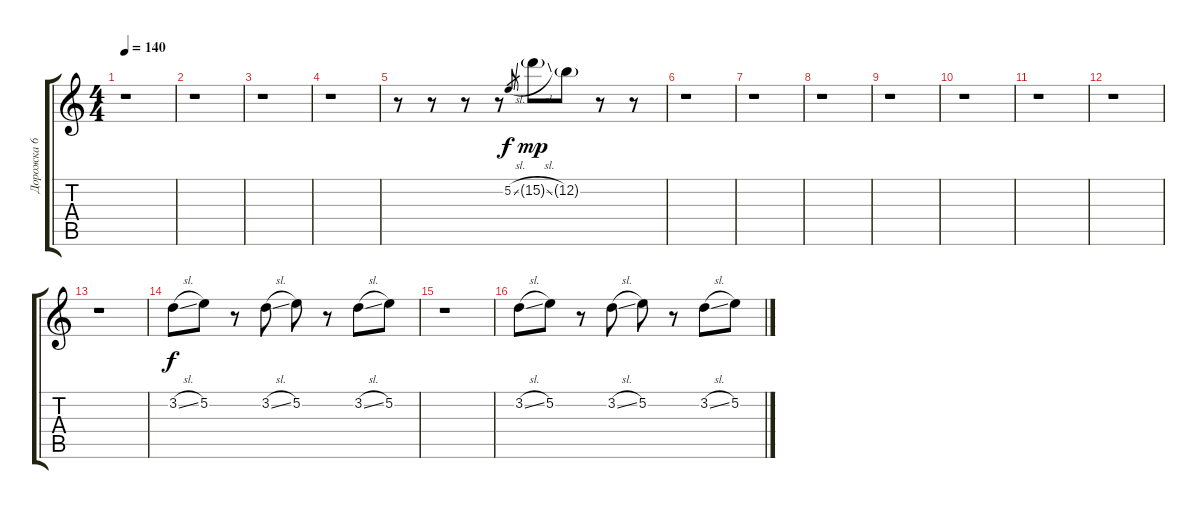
\track ("Дорожка 6" "Дорожка 6") {instrument overdrivenguitar}
\staff {score tabs}
\tuning (E4 B3 G3 D3 A2 E2) {hide}
\ts (4 4)
\tempo 140
\clef g2
\ks c
r.1{dy f} |
r.1 |
r.1 |
r.1 |
r.8 r.8 r.8 r.8 5.2{sl}.8{gr} 15.2{sl g}.8{dy mp} 12.2{g}.8 r.8 r.8 |
r.1 |
r.1 |
r.1 |
r.1 |
r.1 |
r.1 |
r.1 |
r.1 |
3.2{sl}.8{dy f} 5.2.8 r.8 3.2{sl}.8 5.2.8 r.8 3.2{sl}.8 5.2.8 |
r.1 |
3.2{sl}.8 5.2.8 r.8 3.2{sl}.8 5.2.8 r.8 3.2{sl}.8 5.2.8
